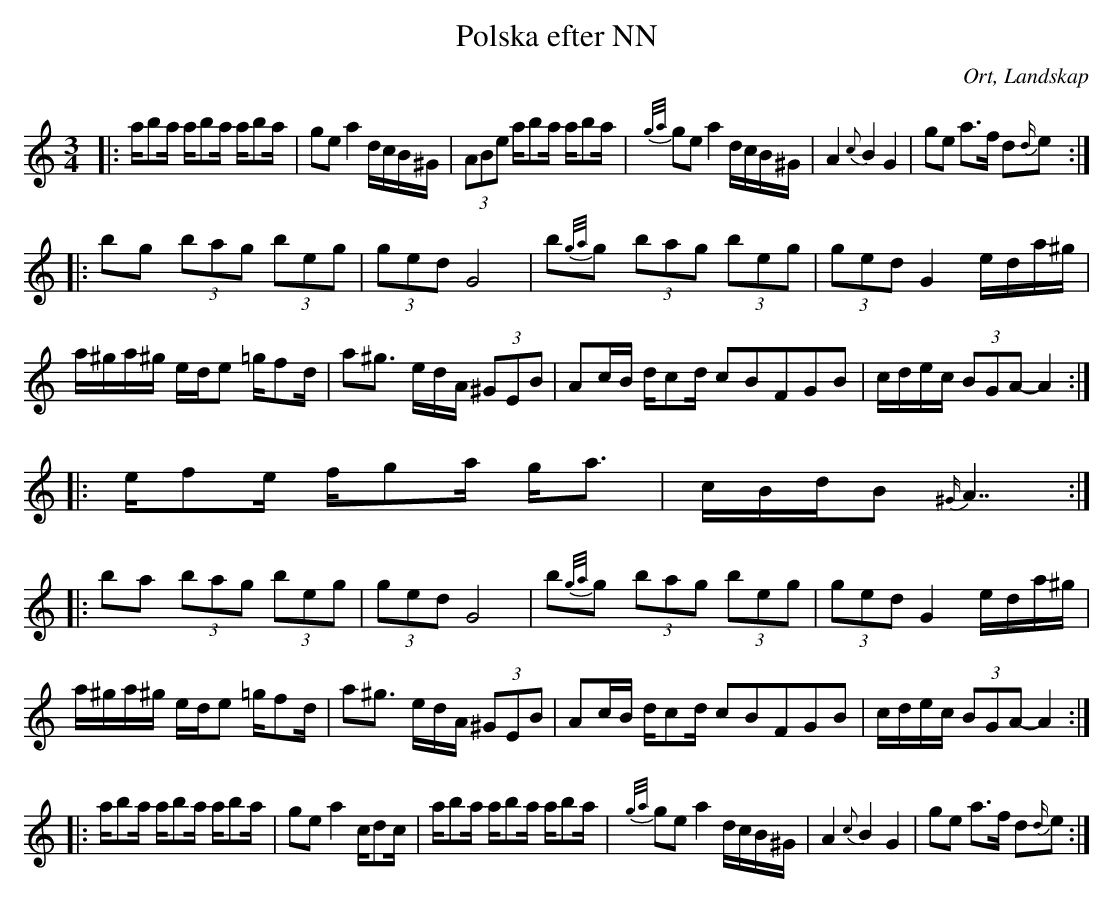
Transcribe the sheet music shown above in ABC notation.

X:1
T:Polska efter NN
O:Ort, Landskap
M:3/4
L:1/8
K:C
|: a/ba/ a/ba/ a/ba/|ge a2 d/c/B/^G/| (3ABe a/ba/ a/ba/ | {g/a/}ge a2 d/c/B/^G/| A2 {c}B2 G2 | ge a>f d{d/}e:|
|:bg (3bag (3beg| (3ged G4 |b{g/a/}g (3bag (3beg| (3ged G2 e/d/a/^g/| a/^g/a/^g/ e/d/e =g/fd/ |a^g3/2 /e/d/A/ (3^GEB| Ac/B/ d/cd/ c2/5B2/5F2/5G2/5B2/5|  c/d/e/c/ (3BGA-A2 :|
|:e/fe/ f/ga/ g/a3/2 |c/B/d/B {^G/}A7/2:|
|:ba (3bag (3beg| (3ged G4 |b{g/a/}g (3bag (3beg| (3ged G2 e/d/a/^g/| a/^g/a/^g/ e/d/e =g/fd/ |a^g3/2 /e/d/A/ (3^GEB| Ac/B/ d/cd/ c2/5B2/5F2/5G2/5B2/5|  c/d/e/c/ (3BGA-A2 :|
|: a/ba/ a/ba/ a/ba/|ge a2 c/dc/| a/ba/ a/ba/ a/ba/ | {g/a/}ge a2 d/c/B/^G/| A2 {c}B2 G2 | ge a>f d{d/}e:|
